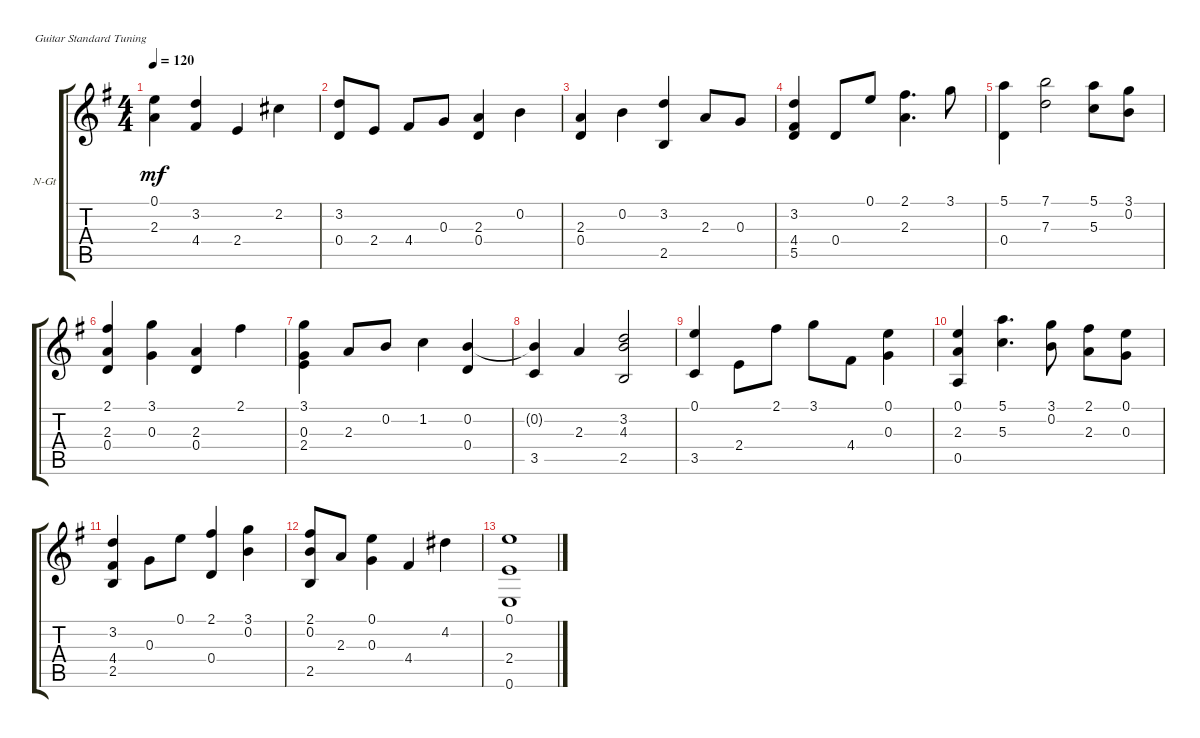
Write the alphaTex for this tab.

\defaultSystemsLayout 4
\bracketExtendMode groupsimilarinstruments
\firstSystemTrackNameOrientation horizontal
\otherSystemsTrackNameOrientation horizontal
\track ("Nylon Guitar" "N-Gt") {instrument acousticguitarnylon}
\staff {score tabs}
\tuning (E4 B3 G3 D3 A2 E2)
\ts (4 4)
\tempo 120
\clef g2
\ks g
(2.3 0.1{t}).4{dy mf} (4.4 3.2).4 2.4.4 2.2.4 |
(0.4 3.2).8 2.4.8 4.4.8 0.3.8 (0.4 2.3).4 0.2.4 |
(0.4 2.3).4 0.2.4 (2.5 3.2).4 2.3.8 0.3.8 |
(4.4 5.5 3.2).4 0.4.8 0.1.8 (2.3 2.1).4{d} 3.1.8 |
(5.1 0.4).4 (7.3 7.1).2 (5.3 5.1).8 (3.1 0.2).8 |
(0.4 2.3 2.1).4 (0.3 3.1).4 (0.4 2.3).4 2.1.4 |
(2.4 0.3 3.1).4 2.3.8 0.2.8 1.2.4 (0.4 0.2).4 |
(3.5 0.2{t}).4 2.3.4 (2.5 4.3 3.2).2 |
(3.5 0.1).4 2.4.8 2.1.8 3.1.8 4.4.8 (0.3 0.1).4 |
(2.3 0.5 0.1).4 (5.3 5.1).4{d} (3.1 0.2).8 (2.3 2.1).8 (0.1 0.3).8 |
(2.5 4.4 3.2).4 0.3.8 0.1.8 (0.4 2.1).4 (0.2 3.1).4 |
(2.5 2.1 0.2).8 2.3.8 (0.3 0.1).4 4.4.4 4.2.4 |
(0.6 2.4 0.1).1
